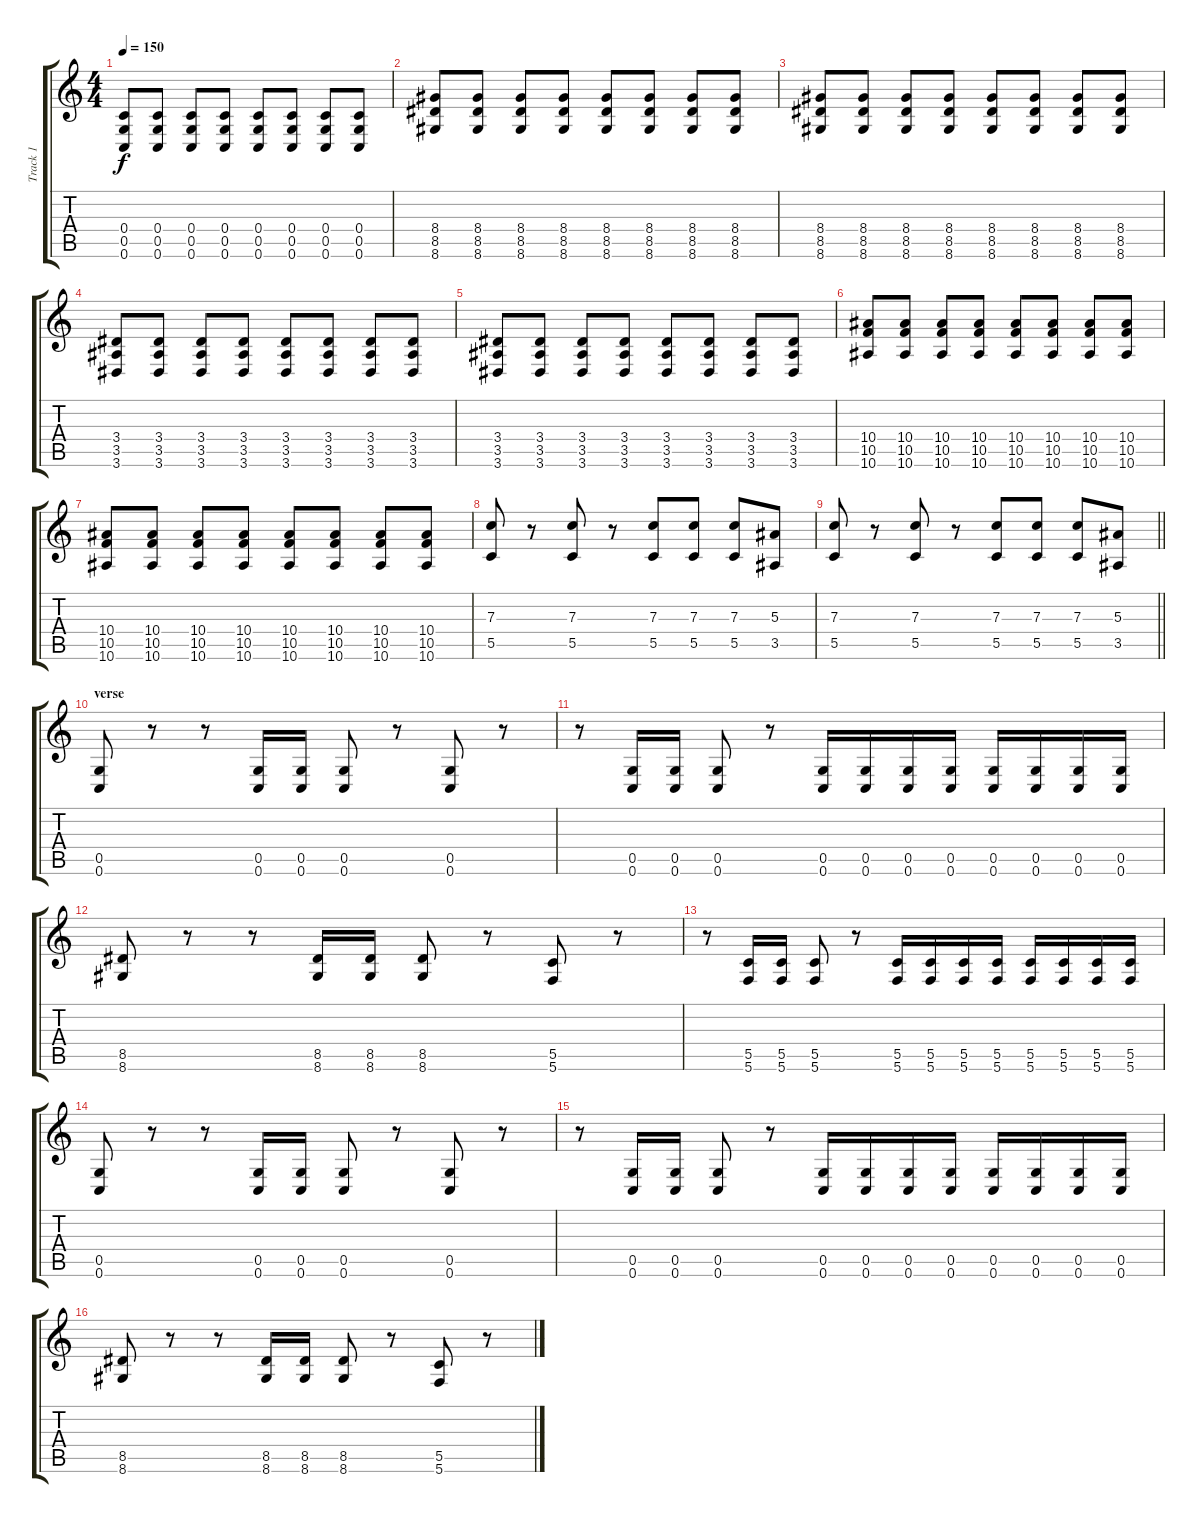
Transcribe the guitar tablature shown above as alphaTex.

\track ("Track 1" "Track 1") {instrument distortionguitar}
\staff {score tabs}
\tuning (D4 A3 F3 C3 G2 C2) {hide}
\ts (4 4)
\tempo 150
\clef g2
\ks c
(0.4 0.5 0.6).8{dy f} (0.4 0.5 0.6).8 (0.4 0.5 0.6).8 (0.4 0.5 0.6).8 (0.4 0.5 0.6).8 (0.4 0.5 0.6).8 (0.4 0.5 0.6).8 (0.4 0.5 0.6).8 |
(8.4 8.5 8.6).8 (8.4 8.5 8.6).8 (8.4 8.5 8.6).8 (8.4 8.5 8.6).8 (8.4 8.5 8.6).8 (8.4 8.5 8.6).8 (8.4 8.5 8.6).8 (8.4 8.5 8.6).8 |
(8.4 8.5 8.6).8 (8.4 8.5 8.6).8 (8.4 8.5 8.6).8 (8.4 8.5 8.6).8 (8.4 8.5 8.6).8 (8.4 8.5 8.6).8 (8.4 8.5 8.6).8 (8.4 8.5 8.6).8 |
(3.4 3.5 3.6).8 (3.4 3.5 3.6).8 (3.4 3.5 3.6).8 (3.4 3.5 3.6).8 (3.4 3.5 3.6).8 (3.4 3.5 3.6).8 (3.4 3.5 3.6).8 (3.4 3.5 3.6).8 |
(3.4 3.5 3.6).8 (3.4 3.5 3.6).8 (3.4 3.5 3.6).8 (3.4 3.5 3.6).8 (3.4 3.5 3.6).8 (3.4 3.5 3.6).8 (3.4 3.5 3.6).8 (3.4 3.5 3.6).8 |
(10.4 10.5 10.6).8 (10.4 10.5 10.6).8 (10.4 10.5 10.6).8 (10.4 10.5 10.6).8 (10.4 10.5 10.6).8 (10.4 10.5 10.6).8 (10.4 10.5 10.6).8 (10.4 10.5 10.6).8 |
(10.4 10.5 10.6).8 (10.4 10.5 10.6).8 (10.4 10.5 10.6).8 (10.4 10.5 10.6).8 (10.4 10.5 10.6).8 (10.4 10.5 10.6).8 (10.4 10.5 10.6).8 (10.4 10.5 10.6).8 |
(7.3 5.5).8 r.8 (7.3 5.5).8 r.8 (7.3 5.5).8 (7.3 5.5).8 (7.3 5.5).8 (5.3 3.5).8 |
\barLineRight lightlight
(7.3 5.5).8 r.8 (7.3 5.5).8 r.8 (7.3 5.5).8 (7.3 5.5).8 (7.3 5.5).8 (5.3 3.5).8 |
\section ("" "verse")
(0.5 0.6).8 r.8 r.8 (0.5 0.6).16 (0.5 0.6).16 (0.5 0.6).8 r.8 (0.5 0.6).8 r.8 |
r.8 (0.5 0.6).16 (0.5 0.6).16 (0.5 0.6).8 r.8 (0.5 0.6).16 (0.5 0.6).16 (0.5 0.6).16 (0.5 0.6).16 (0.5 0.6).16 (0.5 0.6).16 (0.5 0.6).16 (0.5 0.6).16 |
(8.5 8.6).8 r.8 r.8 (8.5 8.6).16 (8.5 8.6).16 (8.5 8.6).8 r.8 (5.5 5.6).8 r.8 |
r.8 (5.5 5.6).16 (5.5 5.6).16 (5.5 5.6).8 r.8 (5.5 5.6).16 (5.5 5.6).16 (5.5 5.6).16 (5.5 5.6).16 (5.5 5.6).16 (5.5 5.6).16 (5.5 5.6).16 (5.5 5.6).16 |
(0.5 0.6).8 r.8 r.8 (0.5 0.6).16 (0.5 0.6).16 (0.5 0.6).8 r.8 (0.5 0.6).8 r.8 |
r.8 (0.5 0.6).16 (0.5 0.6).16 (0.5 0.6).8 r.8 (0.5 0.6).16 (0.5 0.6).16 (0.5 0.6).16 (0.5 0.6).16 (0.5 0.6).16 (0.5 0.6).16 (0.5 0.6).16 (0.5 0.6).16 |
(8.5 8.6).8 r.8 r.8 (8.5 8.6).16 (8.5 8.6).16 (8.5 8.6).8 r.8 (5.5 5.6).8 r.8
